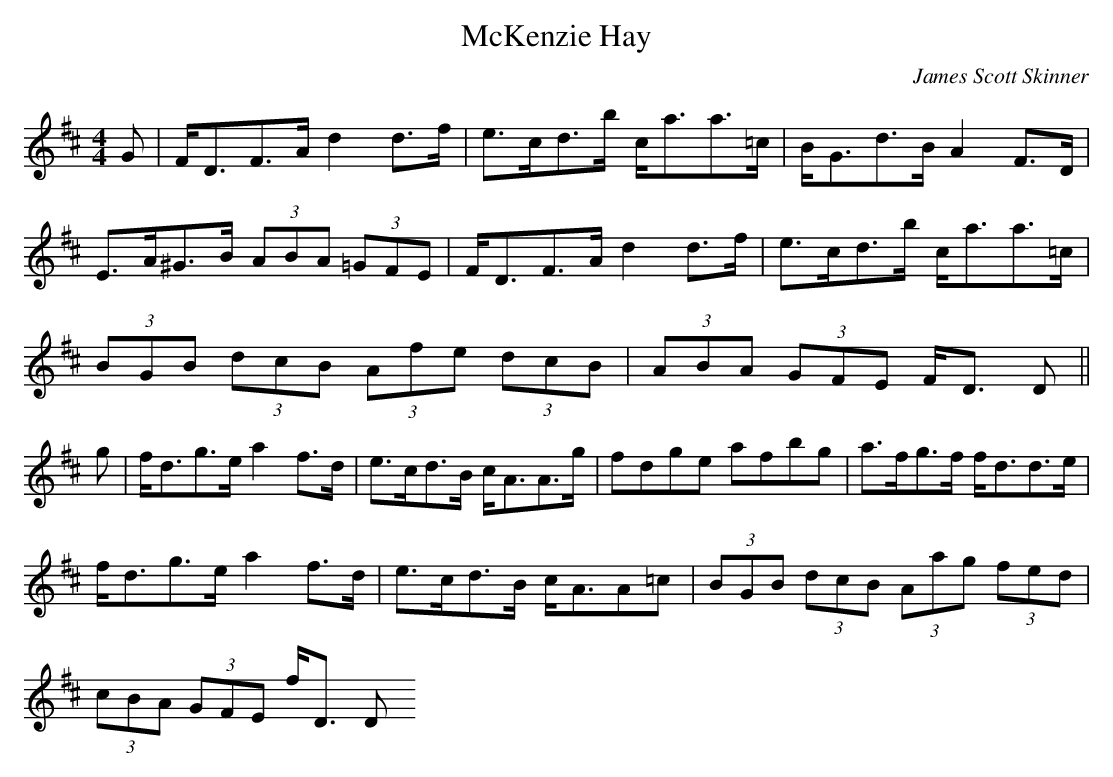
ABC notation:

X:1
T:McKenzie Hay
C:James Scott Skinner
M:4/4
L:1/8
K:D
G|F<DF>A d2 d>f|e>cd>b c<aa>=c|B<Gd>B A2 F>D|
E>A^G>B (3ABA (3=GFE|F<DF>A d2 d>f|e>cd>b c<aa>=c|
(3BGB (3dcB (3Afe (3dcB|(3ABA (3GFE F<D D||
g|f<dg>e a2 f>d|e>cd>B c<AA>g|fdge afbg|a>fg>f f<dd>e|
f<dg>e a2 f>d|e>cd>B c<AA=c|(3BGB (3dcB (3Aag (3fed|
(3cBA (3GFE f<D D
